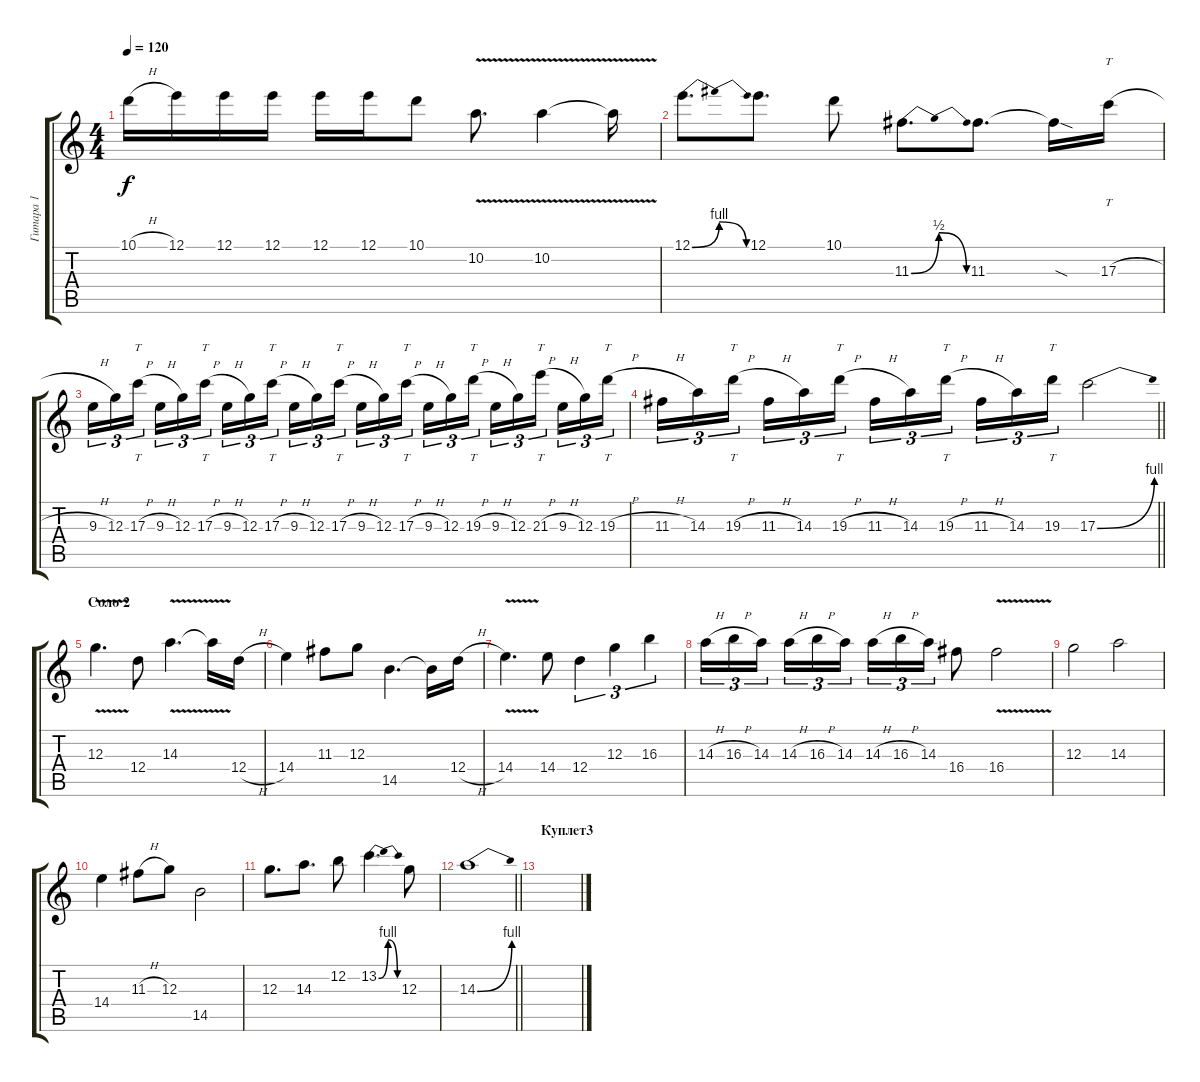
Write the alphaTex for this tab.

\track ("Гитара 1" "Гитара 1") {instrument distortionguitar}
\staff {score tabs}
\tuning (E4 B3 G3 D3 A2 E2) {hide}
\ts (4 4)
\tempo 120
\clef g2
\ks c
10.1{h}.16{dy f} 12.1.16 12.1.16 12.1.16 12.1.16 12.1.16 10.1.8 10.2{v}.8{d} 10.2{v}.4 10.2{t}.16 |
12.1{be (bendrelease 0 0 15 4 49 4 60 0)}.8{d} 12.1.8{d} 10.1.8 11.3{be (bendrelease 0 0 15 2 50 2 60 0)}.8{d} 11.3.8{d} 11.3{sod t}.16 17.3{h}.16{tt} |
9.3{h}.16{tu (3 2)} 12.3.16{tu (3 2)} 17.3{h}.16{tt tu (3 2) beam splitsecondary} 9.3{h}.16{tu (3 2)} 12.3.16{tu (3 2)} 17.3{h}.16{tt tu (3 2)} 9.3{h}.16{tu (3 2)} 12.3.16{tu (3 2)} 17.3{h}.16{tt tu (3 2) beam splitsecondary} 9.3{h}.16{tu (3 2)} 12.3.16{tu (3 2)} 17.3{h}.16{tt tu (3 2)} 9.3{h}.16{tu (3 2)} 12.3.16{tu (3 2)} 17.3{h}.16{tt tu (3 2) beam splitsecondary} 9.3{h}.16{tu (3 2)} 12.3.16{tu (3 2)} 19.3{h}.16{tt tu (3 2)} 9.3{h}.16{tu (3 2)} 12.3.16{tu (3 2)} 21.3{h}.16{tt tu (3 2) beam splitsecondary} 9.3{h}.16{tu (3 2)} 12.3.16{tu (3 2)} 19.3{h}.16{tt tu (3 2)} |
\barLineRight lightlight
11.3{h}.16{tu (3 2)} 14.3.16{tu (3 2)} 19.3{h}.16{tt tu (3 2) beam splitsecondary} 11.3{h}.16{tu (3 2)} 14.3.16{tu (3 2)} 19.3{h}.16{tt tu (3 2)} 11.3{h}.16{tu (3 2)} 14.3.16{tu (3 2)} 19.3{h}.16{tt tu (3 2) beam splitsecondary} 11.3{h}.16{tu (3 2)} 14.3.16{tu (3 2)} 19.3.16{tt tu (3 2)} 17.3{be (bend 0 0 60 4)}.2 |
\section ("" "Соло 2")
12.3{v}.4{d} 12.4.8 14.3{v}.4{d} 14.3{t}.16 12.4{h}.16 |
14.4.4 11.3.8 12.3.8 14.5.4{d} 14.5{t}.16 12.4{h}.16 |
14.4{v}.4{d} 14.4.8 12.4.4{tu (3 2)} 12.3.4{tu (3 2)} 16.3.4{tu (3 2)} |
14.3{h}.16{tu (3 2)} 16.3{h}.16{tu (3 2)} 14.3.16{tu (3 2) beam splitsecondary} 14.3{h}.16{tu (3 2)} 16.3{h}.16{tu (3 2)} 14.3.16{tu (3 2)} 14.3{h}.16{tu (3 2)} 16.3{h}.16{tu (3 2)} 14.3.16{tu (3 2)} 16.4.8 16.4{v}.2 |
12.3.2 14.3.2 |
14.4.4 11.3{h}.8 12.3.8 14.5.2 |
12.3.8{d} 14.3.8{d} 12.2.8 13.2{be (bendrelease 0 0 15 4 35 4 60 0)}.4{d} 12.3.8 |
\barLineRight lightlight
14.3{be (bend 0 0 60 4)}.1 |
\section ("" "Куплет3")
